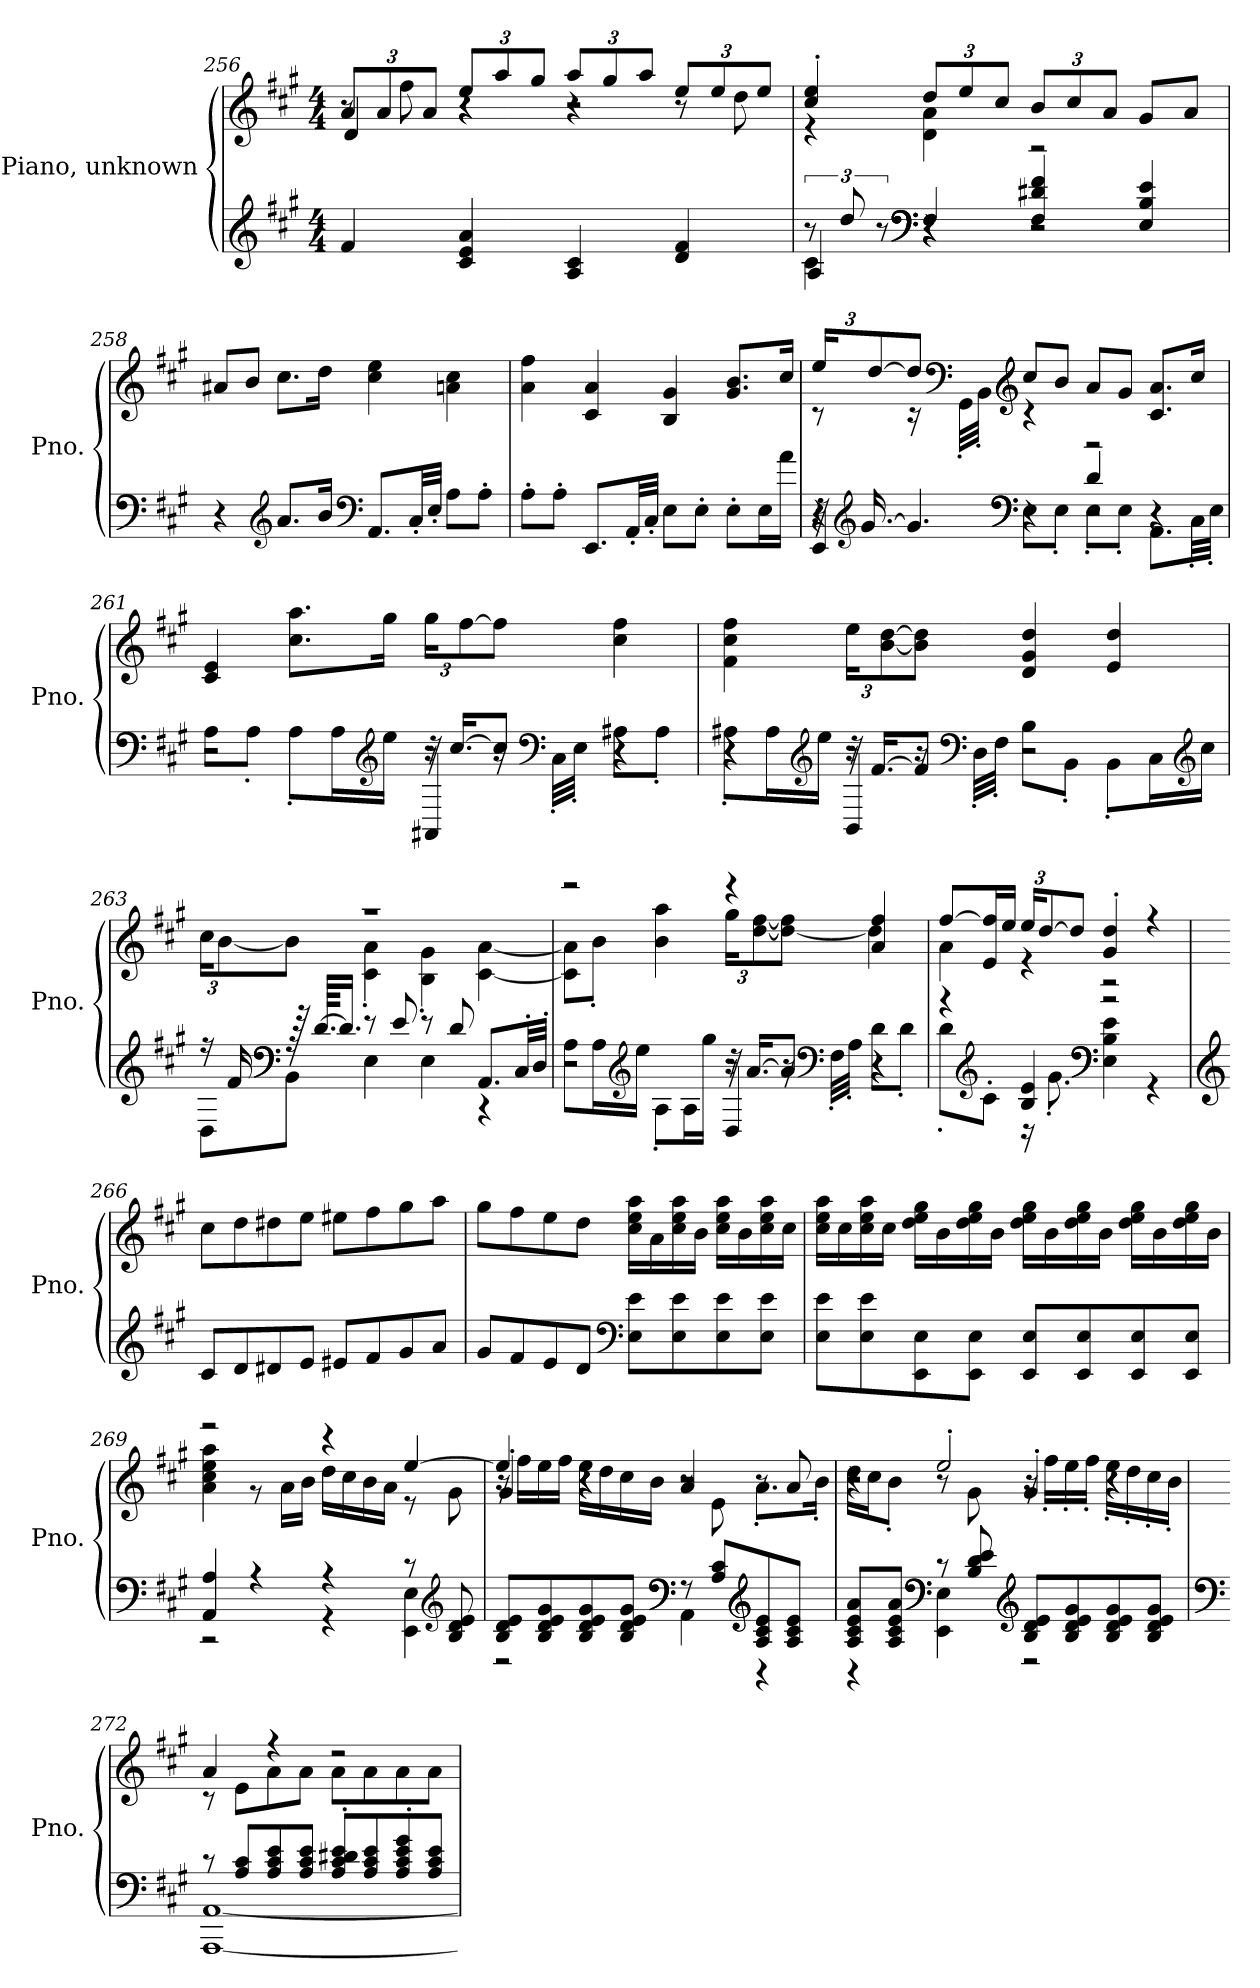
**kern	**kern
*part1	*part1
*staff2	*staff1
*I"Piano, unknown	*
*I'Pno.	*
*clefG2	*clefG2
*k[f#c#g#]	*k[f#c#g#]
*M4/4	*M4/4
*	*Xbrackettup
=256	=256
*	*^
*	*	*^
4f#/	12a/L	8r	4d/
.	12a/	.	.
.	.	8ff#\	.
.	12a/J	.	.
4c#/ 4e/ 4a/	12ee/L	4r	4r
.	12aa/	.	.
.	12gg#/J	.	.
4A/ 4c#/	12aa/L	4r	2r
.	12gg#/	.	.
.	12aa/J	.	.
4d/ 4f#/	12ee/L	8r	.
.	12ee/	.	.
.	.	8dd\	.
.	12ee/J	.	.
*	*	*v	*v
=257	=257	=257
*^	*	*
*	*^	*	*
12r	4c#\	4A/	4cc#/' 4ee/'	4r
12dd/	.	.	.	.
12r	.	.	.	.
*clefF4	*	*	*	*
4F#/	4r	4r	12dd/L	4d\ 4a\
.	.	.	12ee/	.
.	.	.	12cc#/J	.
4F#/ 4d#X/ 4f#/	2r	2r	12b/L	2r
.	.	.	12cc#/	.
.	.	.	12a/J	.
4E/ 4B/ 4e/	.	.	8g#/L	.
.	.	.	8a/J	.
*v	*v	*v	*	*
*	*v	*v
!!LO:LB:g=z
=258	=258
4r	8a#X/L
.	8b/J
*clefG2	*
8.a/L	8.cc#\L
16b/Jk	16dd\Jk
*clefF4	*
8.AA/L	4cc#\ 4ee\
32C#'/LL	.
32E'/JJJ	.
8A\L	4an\ 4cc#\
8A'\J	.
=259	=259
8A'\L	4a\ 4ff#\
8A'\J	.
8.EE/L	4c#/ 4a/
32AA'/LL	.
32C#'/JJJ	.
8E\L	4B/ 4g#/
8E'\J	.
8E'\L	8.g#/ 8.b/L
16E\L	.
16a\JJ	16cc#/Jk
=260	=260
*^	*^
*	*^	*	*
32r	4r	4EE/	24ee/KL	8r
*clefG2	*	*	*	*
[16.g#/	.	.	.	.
.	.	.	[12dd/	.
4.g#/]	.	.	8dd/J]	16r
*	*	*	*clefF4	*
.	.	.	.	32GG#'\LLL
.	.	.	.	32BB'\JJJ
*clefF4	*	*	*clefG2	*
.	8E\L	4r	8cc#/L	4r
.	8E'\J	.	8b/J	.
4d/	8E'\L	2r	8a/L	2r
.	8E'\J	.	8g#/J	.
4r	8.AA\L	.	8.c#/ 8.a/L	.
.	32C#'\LL	.	16cc#/Jk	.
.	32E'\JJJ	.	.	.
*	*	*	*v	*v
!!LO:LB:g=z
=261	=261	=261	=261
2r	8A\L	2r	4c#/ 4e/
.	8A'\J	.	.
.	8A'\L	.	8.cc#\ 8.aa\L
.	16A\L	.	.
*clefG2	*	*	*
.	16ee\JJ	.	16gg#\Jk
32r	8r	4AA#X/	24gg#\KL
[16.cc#/KL	.	.	.
.	.	.	[12ff#\
8cc#/J]	16r	.	8ff#\J]
*clefF4	*	*	*
.	32C#'\LLL	.	.
.	32E'\JJJ	.	.
4r	8A#X\L	4r	4cc#\ 4ff#\
.	8A#'\J	.	.
=262	=262	=262	=262
4r	8A#X'\L	4r	4f#\ 4cc#\ 4ff#\
.	16A#\L	.	.
*clefG2	*	*	*
.	16ee\JJ	.	.
32r	8r	4BB/	24ee\KL
[16.f#/KL	.	.	.
.	.	.	[12b\ [12dd\
8f#/J]	16r	.	8b\] 8dd\]J
*clefF4	*	*	*
.	32D'\LLL	.	.
.	32F#'\JJJ	.	.
2r	8B\L	2r	4d/ 4g#/ 4dd/
.	8BB'\J	.	.
.	8BB'\L	.	4e/ 4dd/
.	16C#\L	.	.
*clefG2	*	*	*
.	16cc#\JJ	.	.
*	*v	*v	*
!!LO:LB:g=z
=263	=263	=263
*	*	*^
16r	8D\L	1r	24cc#\KL
.	.	.	[12b\
16f#/	.	.	.
*clefF4	*	*	*
128r	8BB\J	.	8b\J]
[64.d/KKLL	.	.	.
16.d/JJ]	.	.	.
8r	4E\	.	4c#\' 4a\'
8e/	.	.	.
8r	4E\	.	4B\' 4g#\'
8d/	.	.	.
8.AA/L	4r	.	[4c#\ [4a\
32C#'/LL	.	.	.
32D'/JJJ	.	.	.
=264	=264	=264	=264
*	*^	*	*
2r	8A\L	2r	2r	8c#\] 8a\]L
.	16A\L	.	.	8b'\J
*clefG2	*	*	*	*
.	16ee\JJ	.	.	.
.	8A'\L	.	.	4b\ 4aa\
.	16A\L	.	.	.
.	16gg#\JJ	.	.	.
32r	8r	4D/	4r	24gg#\KL
[16.a/KL	.	.	.	.
.	.	.	.	[12dd\ [12ff#\
8a/J]	16r	.	.	8dd\_ 8ff#\]J
*clefF4	*	*	*	*
.	32F#'\LLL	.	.	.
.	32A'\JJJ	.	.	.
4r	8d\L	4r	4a/ 4ff#/	4dd\]
.	8d'\J	.	.	.
*	*v	*v	*	*
!!LO:PB:g=z	!!
=265	=265	=265	=265
4r	8d'\L	[8ff#/L	4a\
*clefG2	*	*	*
.	8c#'\J	16e/ 16ff#/]L	.
.	.	16ee/JJ	.
4B/ 4e/	16r	24ee/KL	4r
.	.	[12dd/	.
.	8.g#'\	.	.
.	.	8dd/J]	.
*clefF4	*	*	*
2r	4E\ 4B\ 4e\	4g#/' 4dd/'	2r
.	4r	4r	.
*v	*v	*	*
*	*v	*v
=266	=266
*clefG2	*
8c#/L	8cc#\L
8d/	8dd\
8d#X/	8dd#X\
8e/J	8ee\J
8e#X/L	8ee#X\L
8f#/	8ff#\
8g#/	8gg#\
8a/J	8aa\J
=267	=267
8g#/L	8gg#\L
8f#/	8ff#\
8e/	8ee\
8d/J	8dd\J
*clefF4	*
8E\ 8e\L	16cc#\ 16ee\ 16aa\LL
.	16a\
8E\ 8e\	16cc#\ 16ee\ 16aa\
.	16b\JJ
8E\ 8e\	16cc#\ 16ee\ 16aa\LL
.	16b\
8E\ 8e\J	16cc#\ 16ee\ 16aa\
.	16cc#\JJ
!!LO:LB:g=z
=268	=268
8E\ 8e\L	16cc#\ 16ee\ 16aa\LL
.	16cc#\
8E\ 8e\	16cc#\ 16ee\ 16aa\
.	16cc#\JJ
8EE\ 8E\	16dd\ 16ee\ 16gg#\LL
.	16b\
8EE\ 8E\J	16dd\ 16ee\ 16gg#\
.	16b\JJ
8EE/ 8E/L	16dd\ 16ee\ 16gg#\LL
.	16b\
8EE/ 8E/	16dd\ 16ee\ 16gg#\
.	16b\JJ
8EE/ 8E/	16dd\ 16ee\ 16gg#\LL
.	16b\
8EE/ 8E/J	16dd\ 16ee\ 16gg#\
.	16b\JJ
=269	=269
*^	*^
4AA/ 4A/	2r	2r	4a\ 4cc#\ 4ee\ 4aa\
4r	.	.	8r
.	.	.	16a\LL
.	.	.	16b\JJ
4r	4r	4r	16dd\LL
.	.	.	16cc#\
.	.	.	16b\
.	.	.	16a\JJ
8r	4EE\ 4E\	[4ee/	8r
*clefG2	*	*	*
8B/ 8d/ 8e/	.	.	8g#\
!!LO:LB:g=z
=270	=270	=270	=270
*	*	*	*^
8B/ 8d/ 8e/L	2r	4ee/]	16r	4g#'/
.	.	.	16ff#\LL	.
8B/ 8d/ 8e/ 8g#/	.	.	16ee\	.
.	.	.	16ff#\JJ	.
8B/ 8d/ 8e/ 8g#/	.	4r	16ee\LL	4r
.	.	.	16dd\	.
8B/ 8d/ 8e/ 8g#/J	.	.	16cc#\	.
.	.	.	16b\JJ	.
*clefF4	*	*	*	*
8r	4AA\	2r	8r	4a/
8A/ 8c#/L	.	.	8e\	.
*clefG2	*	*	*	*
8A/ 8c#/ 8e/	4r	.	8.a'\L	8r
8A/ 8c#/ 8e/J	.	.	.	8a/
.	.	.	16b'\Jk	.
=271	=271	=271	=271	=271
8A/ 8c#/ 8e/ 8a/L	4r	4r	16dd\LL	2r
.	.	.	16cc#\J	.
8A/ 8c#/ 8e/ 8a/J	.	.	8b'\J	.
*clefF4	*	*	*	*
8r	4EE\ 4E\	2ee'/	8r	.
8B/ 8d/ 8e/	.	.	8g#\	.
*clefG2	*	*	*	*
8B/ 8d/ 8e/L	2r	.	16r	4g#'/
.	.	.	16ff#'\LL	.
8B/ 8d/ 8e/ 8g#/	.	.	16ee'\	.
.	.	.	16ff#'\JJ	.
8B/ 8d/ 8e/ 8g#/	.	4r	16ee'\LL	4r
.	.	.	16dd'\	.
8B/ 8d/ 8e/ 8g#/J	.	.	16cc#'\	.
.	.	.	16b'\JJ	.
*	*	*v	*v	*v
!!LO:LB:g=z
=272	=272	=272
*clefF4	*	*
*	*	*^
8r	[1AAA [1AA	4a/	8r
8A/ 8c#/L	.	.	8e\L
8A/ 8c#/ 8e/	.	4r	8a\
8A/ 8c#/ 8e/J	.	.	8a\J
8A/' 8c#/' 8d#X/' 8e/'L	.	2r	8a\L
8A/ 8c#/ 8e/	.	.	8a\
8A/' 8c#/' 8e/' 8g#/'	.	.	8a\
8A/ 8c#/ 8e/J	.	.	8a\J
*v	*v	*	*
*	*v	*v
=	=
*-	*-
